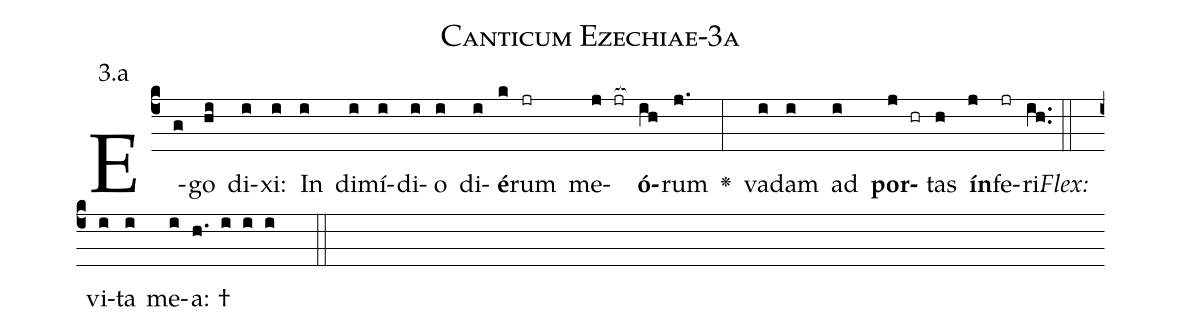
name: Canticum Ezechiae-3a;
annotation: 3.a;
%%
(c4)E(g)go(hi) di(i)xi:(i) In(i) di(i)mí(i)di(i)o(i) di(i)<b>é</b>(k)rum(jr) me(j jr[ocb:1{])<b>ó</b>(ih[ocb:0}])rum(j.) <v>\greheightstar</v>(:) va(i)dam(i) ad(i) <b>por</b>(j hr)tas(h) <b>ín</b>(j)fe(jr)ri.(ih..) (::)
<i>Flex:</i>()  vi(i)ta(i) me(i)a: †(h. i i i  ::)

%E(i) u(i) o(j) u(h) a(j) e.(ih..) (::)
